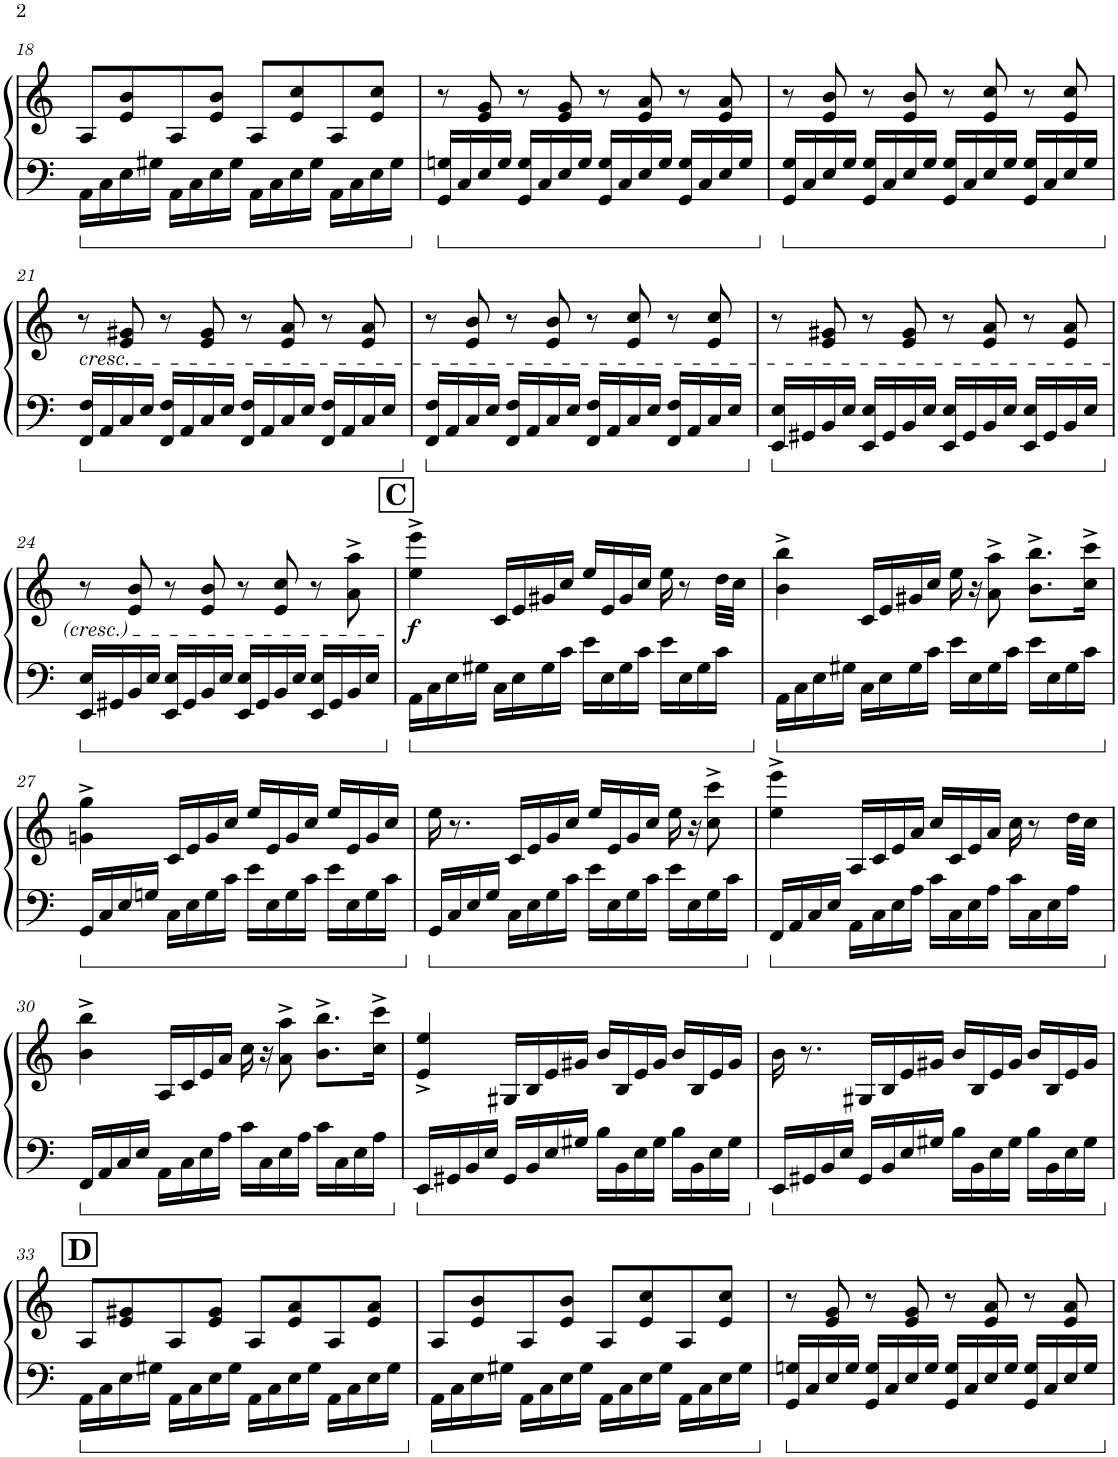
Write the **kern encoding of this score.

**kern	**kern	**dynam
*part1	*part1	*part1
*staff2	*staff1	*staff1/2
*I"Piano	*	*
*I'Pno.	*	*
!!LO:PB:g=z
*clefF4	*clefG2	*
*k[]	*k[]	*
*M4/4	*M4/4	*
=18	=18	=18
16AA\LL	8A/L	.
16C\	.	.
16E\	8e/ 8b/	.
16G#X\JJ	.	.
16AA\LL	8A/	.
16C\	.	.
16E\	8e/ 8b/J	.
16G#\JJ	.	.
16AA\LL	8A/L	.
16C\	.	.
16E\	8e/ 8cc/	.
16G#\JJ	.	.
16AA\LL	8A/	.
16C\	.	.
16E\	8e/ 8cc/J	.
16G#\JJ	.	.
=19	=19	=19
16GG/ 16Gn/LL	8r	.
16C/	.	.
16E/	8e/ 8g/	.
16G/JJ	.	.
16GG/ 16G/LL	8r	.
16C/	.	.
16E/	8e/ 8g/	.
16G/JJ	.	.
16GG/ 16G/LL	8r	.
16C/	.	.
16E/	8e/ 8a/	.
16G/JJ	.	.
16GG/ 16G/LL	8r	.
16C/	.	.
16E/	8e/ 8a/	.
16G/JJ	.	.
=20	=20	=20
16GG/ 16G/LL	8r	.
16C/	.	.
16E/	8e/ 8b/	.
16G/JJ	.	.
16GG/ 16G/LL	8r	.
16C/	.	.
16E/	8e/ 8b/	.
16G/JJ	.	.
16GG/ 16G/LL	8r	.
16C/	.	.
16E/	8e/ 8cc/	.
16G/JJ	.	.
16GG/ 16G/LL	8r	.
16C/	.	.
16E/	8e/ 8cc/	.
16G/JJ	.	.
!!LO:LB:g=z
=21	=21	=21
!	!LO:TX:b:i:t=cresc.	!
16FF/ 16F/LL	8r	.
16AA/	.	.
16C/	8e/ 8g#X/	.
16E/JJ	.	.
16FF/ 16F/LL	8r	.
16AA/	.	.
16C/	8e/ 8g#/	.
16E/JJ	.	.
16FF/ 16F/LL	8r	.
16AA/	.	.
16C/	8e/ 8a/	.
16E/JJ	.	.
16FF/ 16F/LL	8r	.
16AA/	.	.
16C/	8e/ 8a/	.
16E/JJ	.	.
=22	=22	=22
16FF/ 16F/LL	8r	.
16AA/	.	.
16C/	8e/ 8b/	.
16E/JJ	.	.
16FF/ 16F/LL	8r	.
16AA/	.	.
16C/	8e/ 8b/	.
16E/JJ	.	.
16FF/ 16F/LL	8r	.
16AA/	.	.
16C/	8e/ 8cc/	.
16E/JJ	.	.
16FF/ 16F/LL	8r	.
16AA/	.	.
16C/	8e/ 8cc/	.
16E/JJ	.	.
=23	=23	=23
16EE/ 16E/LL	8r	.
16GG#X/	.	.
16BB/	8e/ 8g#X/	.
16E/JJ	.	.
16EE/ 16E/LL	8r	.
16GG#/	.	.
16BB/	8e/ 8g#/	.
16E/JJ	.	.
16EE/ 16E/LL	8r	.
16GG#/	.	.
16BB/	8e/ 8a/	.
16E/JJ	.	.
16EE/ 16E/LL	8r	.
16GG#/	.	.
16BB/	8e/ 8a/	.
16E/JJ	.	.
!!LO:LB:g=z
=24	=24	=24
16EE/ 16E/LL	8r	.
16GG#X/	.	.
16BB/	8e/ 8b/	.
16E/JJ	.	.
16EE/ 16E/LL	8r	.
16GG#/	.	.
16BB/	8e/ 8b/	.
16E/JJ	.	.
16EE/ 16E/LL	8r	.
16GG#/	.	.
16BB/	8e/ 8cc/	.
16E/JJ	.	.
16EE/ 16E/LL	8r	.
16GG#/	.	.
16BB/	8a\^ 8aa\^	.
16E/JJ	.	.
!!LO:REH:place=s1:a:B:cj:fs=14:t=C
=25	=25	=25
!	!	!LO:DY:b
16AA\LL	4ee\^ 4eee\^	f
16C\	.	.
16E\	.	.
16G#X\JJ	.	.
16C\LL	16c/LL	.
16E\	16e/	.
16G#\	16g#X/	.
16c\JJ	16cc/JJ	.
16e\LL	16ee/LL	.
16E\	16e/	.
16G#\	16g#/	.
16c\JJ	16cc/JJ	.
16e\LL	16ee\	.
16E\	8r	.
16G#\	.	.
16c\JJ	32dd\LLL	.
.	32cc\JJJ	.
=26	=26	=26
16AA\LL	4b\^ 4bb\^	.
16C\	.	.
16E\	.	.
16G#X\JJ	.	.
16C\LL	16c/LL	.
16E\	16e/	.
16G#\	16g#X/	.
16c\JJ	16cc/JJ	.
16e\LL	16ee\	.
16E\	16r	.
16G#\	8a\^ 8aa\^	.
16c\JJ	.	.
16e\LL	8.b\^ 8.bb\^L	.
16E\	.	.
16G#\	.	.
16c\JJ	16cc\^ 16ccc\^Jk	.
!!LO:LB:g=z
=27	=27	=27
16GG/LL	4gn\^ 4gg\^	.
16C/	.	.
16E/	.	.
16Gn/JJ	.	.
16C\LL	16c/LL	.
16E\	16e/	.
16G\	16g/	.
16c\JJ	16cc/JJ	.
16e\LL	16ee/LL	.
16E\	16e/	.
16G\	16g/	.
16c\JJ	16cc/JJ	.
16e\LL	16ee/LL	.
16E\	16e/	.
16G\	16g/	.
16c\JJ	16cc/JJ	.
=28	=28	=28
16GG/LL	16ee\	.
16C/	8.r	.
16E/	.	.
16G/JJ	.	.
16C\LL	16c/LL	.
16E\	16e/	.
16G\	16g/	.
16c\JJ	16cc/JJ	.
16e\LL	16ee/LL	.
16E\	16e/	.
16G\	16g/	.
16c\JJ	16cc/JJ	.
16e\LL	16ee\	.
16E\	16r	.
16G\	8cc\^ 8ccc\^	.
16c\JJ	.	.
=29	=29	=29
16FF/LL	4ee\^ 4eee\^	.
16AA/	.	.
16C/	.	.
16E/JJ	.	.
16AA\LL	16A/LL	.
16C\	16c/	.
16E\	16e/	.
16A\JJ	16a/JJ	.
16c\LL	16cc/LL	.
16C\	16c/	.
16E\	16e/	.
16A\JJ	16a/JJ	.
16c\LL	16cc\	.
16C\	8r	.
16E\	.	.
16A\JJ	32dd\LLL	.
.	32cc\JJJ	.
!!LO:LB:g=z
=30	=30	=30
16FF/LL	4b\^ 4bb\^	.
16AA/	.	.
16C/	.	.
16E/JJ	.	.
16AA\LL	16A/LL	.
16C\	16c/	.
16E\	16e/	.
16A\JJ	16a/JJ	.
16c\LL	16cc\	.
16C\	16r	.
16E\	8a\^ 8aa\^	.
16A\JJ	.	.
16c\LL	8.b\^ 8.bb\^L	.
16C\	.	.
16E\	.	.
16A\JJ	16cc\^ 16ccc\^Jk	.
=31	=31	=31
16EE/LL	4e/^ 4ee/^	.
16GG#X/	.	.
16BB/	.	.
16E/JJ	.	.
16GG#/LL	16G#X/LL	.
16BB/	16B/	.
16E/	16e/	.
16G#X/JJ	16g#X/JJ	.
16B\LL	16b/LL	.
16BB\	16B/	.
16E\	16e/	.
16G#\JJ	16g#/JJ	.
16B\LL	16b/LL	.
16BB\	16B/	.
16E\	16e/	.
16G#\JJ	16g#/JJ	.
=32	=32	=32
16EE/LL	16b\	.
16GG#X/	8.r	.
16BB/	.	.
16E/JJ	.	.
16GG#/LL	16G#X/LL	.
16BB/	16B/	.
16E/	16e/	.
16G#X/JJ	16g#X/JJ	.
16B\LL	16b/LL	.
16BB\	16B/	.
16E\	16e/	.
16G#\JJ	16g#/JJ	.
16B\LL	16b/LL	.
16BB\	16B/	.
16E\	16e/	.
16G#\JJ	16g#/JJ	.
!!LO:LB:g=z
!!LO:REH:place=s1:a:B:cj:fs=14:t=D
=33	=33	=33
16AA\LL	8A/L	.
16C\	.	.
16E\	8e/ 8g#X/	.
16G#X\JJ	.	.
16AA\LL	8A/	.
16C\	.	.
16E\	8e/ 8g#/J	.
16G#\JJ	.	.
16AA\LL	8A/L	.
16C\	.	.
16E\	8e/ 8a/	.
16G#\JJ	.	.
16AA\LL	8A/	.
16C\	.	.
16E\	8e/ 8a/J	.
16G#\JJ	.	.
=34	=34	=34
16AA\LL	8A/L	.
16C\	.	.
16E\	8e/ 8b/	.
16G#X\JJ	.	.
16AA\LL	8A/	.
16C\	.	.
16E\	8e/ 8b/J	.
16G#\JJ	.	.
16AA\LL	8A/L	.
16C\	.	.
16E\	8e/ 8cc/	.
16G#\JJ	.	.
16AA\LL	8A/	.
16C\	.	.
16E\	8e/ 8cc/J	.
16G#\JJ	.	.
=35	=35	=35
16GG/ 16Gn/LL	8r	.
16C/	.	.
16E/	8e/ 8g/	.
16G/JJ	.	.
16GG/ 16G/LL	8r	.
16C/	.	.
16E/	8e/ 8g/	.
16G/JJ	.	.
16GG/ 16G/LL	8r	.
16C/	.	.
16E/	8e/ 8a/	.
16G/JJ	.	.
16GG/ 16G/LL	8r	.
16C/	.	.
16E/	8e/ 8a/	.
16G/JJ	.	.
=	=	=
*-	*-	*-
